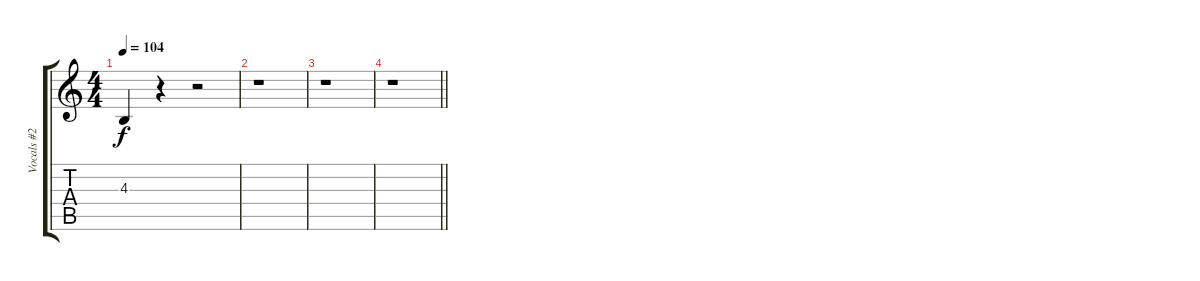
\track ("Vocals #2" "Vocals #2") {instrument flute}
\staff {score tabs}
\tuning (E4 B3 G3 D3 A2 E2) {hide}
\ts (4 4)
\tempo 104
\clef g2
\ks c
4.3{t}.4{dy f} r.4 r.2 |
r.1 |
r.1 |
\barLineRight lightlight
r.1
